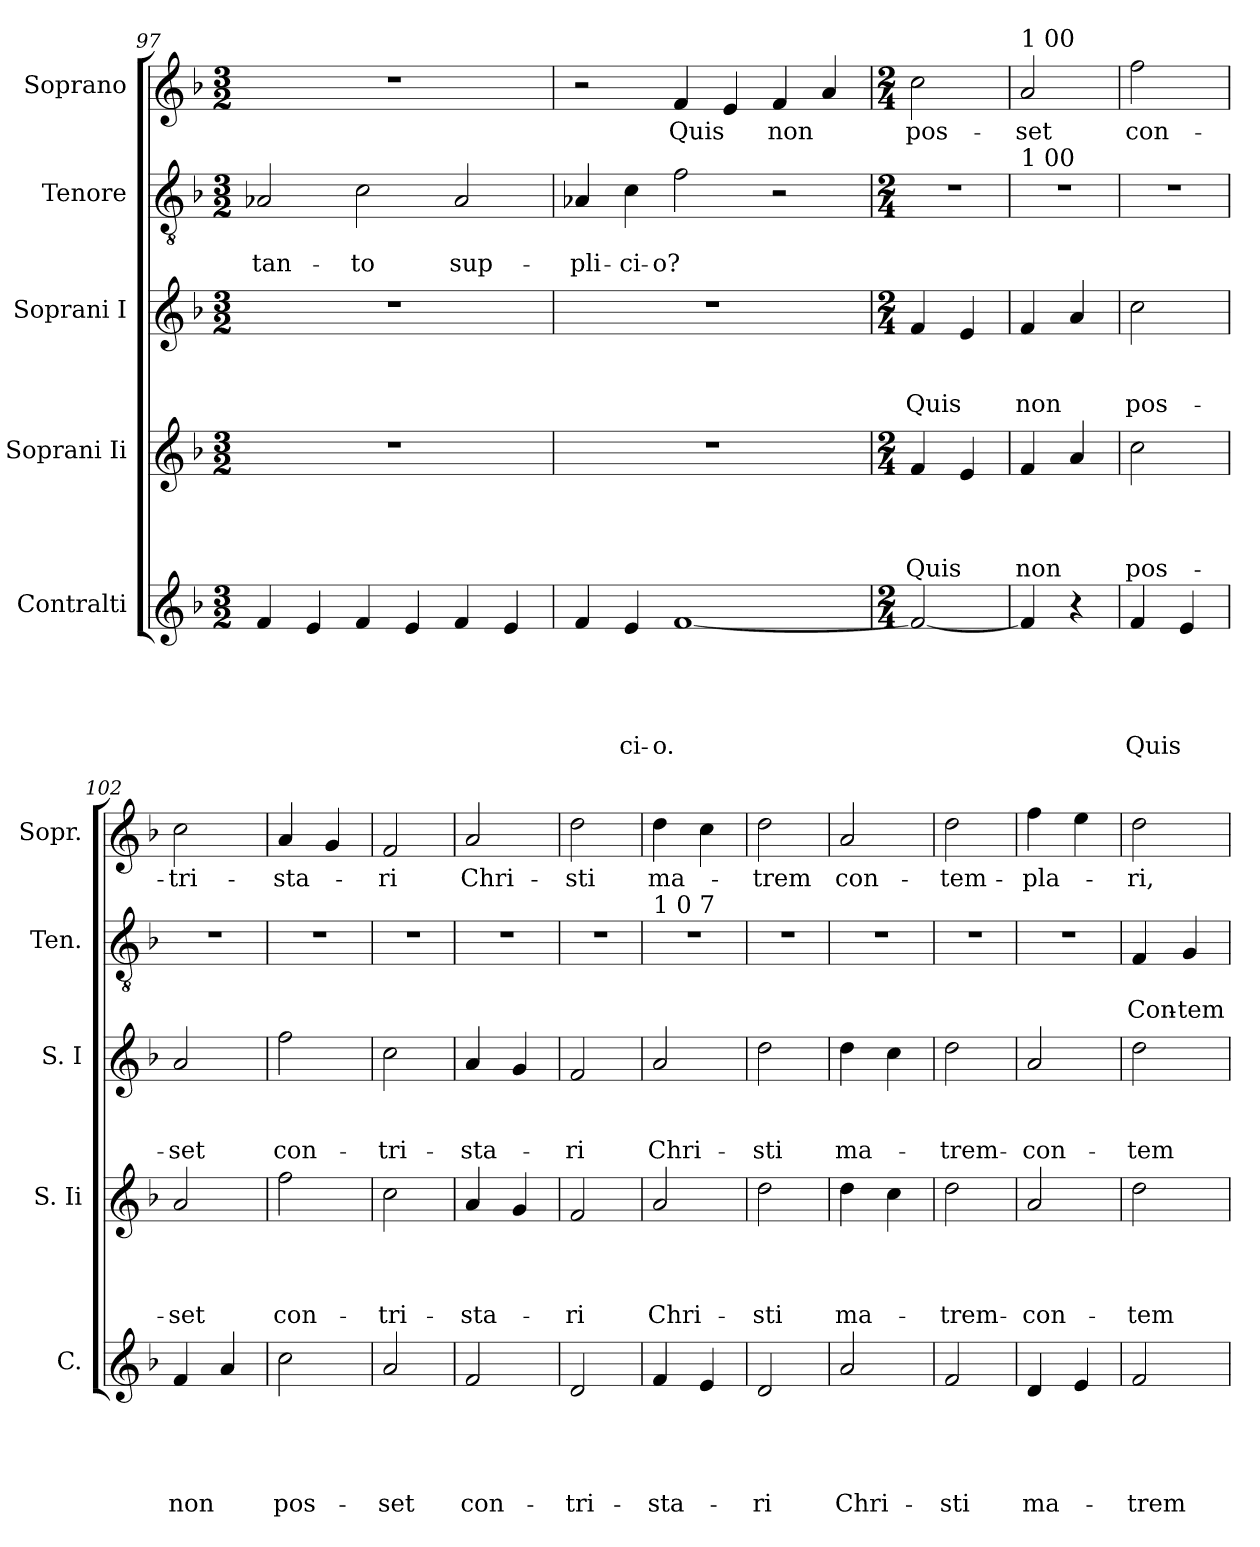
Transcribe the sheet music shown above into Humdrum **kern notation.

**kern	**text	**text	**text	**text	**text	**kern	**text	**text	**text	**text	**kern	**text	**text	**text	**kern	**text	**text	**kern	**text
*part5	*part5	*part5	*part5	*part5	*part5	*part4	*part4	*part4	*part4	*part4	*part3	*part3	*part3	*part3	*part2	*part2	*part2	*part1	*part1
*staff5	*staff5	*staff5	*staff5	*staff5	*staff5	*staff4	*staff4	*staff4	*staff4	*staff4	*staff3	*staff3	*staff3	*staff3	*staff2	*staff2	*staff2	*staff1	*staff1
*I"Contralti	*	*	*	*	*	*I"Soprani Ii	*	*	*	*	*I"Soprani I	*	*	*	*I"Tenore	*	*	*I"Soprano	*
*I'C.	*	*	*	*	*	*I'S. Ii	*	*	*	*	*I'S. I	*	*	*	*I'Ten.	*	*	*I'Sopr.	*
*clefG2	*	*	*	*	*	*clefG2	*	*	*	*	*clefG2	*	*	*	*clefGv2	*	*	*clefG2	*
*k[b-]	*	*	*	*	*	*k[b-]	*	*	*	*	*k[b-]	*	*	*	*k[b-]	*	*	*k[b-]	*
*F:	*	*	*	*	*	*F:	*	*	*	*	*F:	*	*	*	*F:	*	*	*F:	*
*M3/2	*	*	*	*	*	*M3/2	*	*	*	*	*M3/2	*	*	*	*M3/2	*	*	*M3/2	*
=97	=97	=97	=97	=97	=97	=97	=97	=97	=97	=97	=97	=97	=97	=97	=97	=97	=97	=97	=97
!	!	!	!	!	!	!LO:N:vis=1	!	!	!	!	!LO:N:vis=1	!	!	!	!	!	!LO:LY:b	!LO:N:vis=1	!
4f/	.	.	.	.	.	1.r	.	.	.	.	1.r	.	.	.	2A-X/	.	tan-	1.r	.
4e/	.	.	.	.	.	.	.	.	.	.	.	.	.	.	.	.	.	.	.
!	!	!	!	!	!	!	!	!	!	!	!	!	!	!	!	!	!LO:LY:b	!	!
4f/	.	.	.	.	.	.	.	.	.	.	.	.	.	.	2c\	.	-to	.	.
4e/	.	.	.	.	.	.	.	.	.	.	.	.	.	.	.	.	.	.	.
!	!	!	!	!	!	!	!	!	!	!	!	!	!	!	!	!	!LO:LY:b	!	!
4f/	.	.	.	.	.	.	.	.	.	.	.	.	.	.	2A-/	.	sup-	.	.
4e/	.	.	.	.	.	.	.	.	.	.	.	.	.	.	.	.	.	.	.
=98	=98	=98	=98	=98	=98	=98	=98	=98	=98	=98	=98	=98	=98	=98	=98	=98	=98	=98	=98
!	!	!	!	!	!	!LO:N:vis=1	!	!	!	!	!LO:N:vis=1	!	!	!	!	!	!LO:LY:b	!	!
4f/	.	.	.	.	.	1.r	.	.	.	.	1.r	.	.	.	4A-X/	.	-pli-	2r	.
!	!	!	!	!	!LO:LY:b	!	!	!	!	!	!	!	!	!	!	!	!LO:LY:b	!	!
4e/	.	.	.	.	-ci-	.	.	.	.	.	.	.	.	.	4c\	.	-ci-	.	.
!	!	!	!	!	!LO:LY:b	!	!	!	!	!	!	!	!	!	!	!	!LO:LY:b	!	!LO:LY:b
[<1f	.	.	.	.	-o.	.	.	.	.	.	.	.	.	.	2f\	.	-o?	4f/	Quis
.	.	.	.	.	.	.	.	.	.	.	.	.	.	.	.	.	.	4e/	.
!	!	!	!	!	!	!	!	!	!	!	!	!	!	!	!	!	!	!	!LO:LY:b
.	.	.	.	.	.	.	.	.	.	.	.	.	.	.	2r	.	.	4f/	non
.	.	.	.	.	.	.	.	.	.	.	.	.	.	.	.	.	.	4a/	.
=99	=99	=99	=99	=99	=99	=99	=99	=99	=99	=99	=99	=99	=99	=99	=99	=99	=99	=99	=99
*M2/4	*	*	*	*	*	*M2/4	*	*	*	*	*M2/4	*	*	*	*M2/4	*	*	*M2/4	*
!	!	!	!	!	!	!	!	!	!	!LO:LY:b	!	!	!	!LO:LY:b	!LO:N:vis=1	!	!	!	!LO:LY:b
2f/_	.	.	.	.	.	4f/	.	.	.	Quis	4f/	.	.	Quis	2r	.	.	2cc\	pos-
.	.	.	.	.	.	4e/	.	.	.	.	4e/	.	.	.	.	.	.	.	.
!!LO:LB:g=z
=100	=100	=100	=100	=100	=100	=100	=100	=100	=100	=100	=100	=100	=100	=100	=100	=100	=100	=100	=100
!	!	!	!	!	!	!	!	!	!	!	!	!	!	!	!	!	!	!LO:TX:a:t=1 00	!
!	!	!	!	!	!	!	!	!	!	!	!	!	!	!	!LO:TX:a:t=1 00	!	!	!	!
!	!	!	!	!	!	!	!	!	!	!LO:LY:b	!	!	!	!LO:LY:b	!LO:N:vis=1	!	!	!	!LO:LY:b
4f/]	.	.	.	.	.	4f/	.	.	.	non	4f/	.	.	non	2r	.	.	2a/	-set
4r	.	.	.	.	.	4a/	.	.	.	.	4a/	.	.	.	.	.	.	.	.
=101	=101	=101	=101	=101	=101	=101	=101	=101	=101	=101	=101	=101	=101	=101	=101	=101	=101	=101	=101
!	!	!	!	!	!LO:LY:b	!	!	!	!	!LO:LY:b	!	!	!	!LO:LY:b	!LO:N:vis=1	!	!	!	!LO:LY:b
4f/	.	.	.	.	Quis	2cc\	.	.	.	pos-	2cc\	.	.	pos-	2r	.	.	2ff\	con-
4e/	.	.	.	.	.	.	.	.	.	.	.	.	.	.	.	.	.	.	.
=102	=102	=102	=102	=102	=102	=102	=102	=102	=102	=102	=102	=102	=102	=102	=102	=102	=102	=102	=102
!	!	!	!	!	!LO:LY:b	!	!	!	!	!LO:LY:b	!	!	!	!LO:LY:b	!LO:N:vis=1	!	!	!	!LO:LY:b
4f/	.	.	.	.	non	2a/	.	.	.	-set	2a/	.	.	-set	2r	.	.	2cc\	-tri-
4a/	.	.	.	.	.	.	.	.	.	.	.	.	.	.	.	.	.	.	.
=103	=103	=103	=103	=103	=103	=103	=103	=103	=103	=103	=103	=103	=103	=103	=103	=103	=103	=103	=103
!	!	!	!	!	!LO:LY:b	!	!	!	!	!LO:LY:b	!	!	!	!LO:LY:b	!LO:N:vis=1	!	!	!	!LO:LY:b
2cc\	.	.	.	.	pos-	2ff\	.	.	.	con-	2ff\	.	.	con-	2r	.	.	4a/	-sta-
.	.	.	.	.	.	.	.	.	.	.	.	.	.	.	.	.	.	4g/	.
=104	=104	=104	=104	=104	=104	=104	=104	=104	=104	=104	=104	=104	=104	=104	=104	=104	=104	=104	=104
!	!	!	!	!	!LO:LY:b	!	!	!	!	!LO:LY:b	!	!	!	!LO:LY:b	!LO:N:vis=1	!	!	!	!LO:LY:b
2a/	.	.	.	.	-set	2cc\	.	.	.	-tri-	2cc\	.	.	-tri-	2r	.	.	2f/	-ri
=105	=105	=105	=105	=105	=105	=105	=105	=105	=105	=105	=105	=105	=105	=105	=105	=105	=105	=105	=105
!	!	!	!	!	!LO:LY:b	!	!	!	!	!LO:LY:b	!	!	!	!LO:LY:b	!LO:N:vis=1	!	!	!	!LO:LY:b
2f/	.	.	.	.	con-	4a/	.	.	.	-sta-	4a/	.	.	-sta-	2r	.	.	2a/	Chri-
.	.	.	.	.	.	4g/	.	.	.	.	4g/	.	.	.	.	.	.	.	.
=106	=106	=106	=106	=106	=106	=106	=106	=106	=106	=106	=106	=106	=106	=106	=106	=106	=106	=106	=106
!	!	!	!	!	!LO:LY:b	!	!	!	!	!LO:LY:b	!	!	!	!LO:LY:b	!LO:N:vis=1	!	!	!	!LO:LY:b
2d/	.	.	.	.	-tri-	2f/	.	.	.	-ri	2f/	.	.	-ri	2r	.	.	2dd\	-sti
!!LO:PB:g=z
=107	=107	=107	=107	=107	=107	=107	=107	=107	=107	=107	=107	=107	=107	=107	=107	=107	=107	=107	=107
!	!	!	!	!	!	!	!	!	!	!	!	!	!	!	!LO:TX:a:t=1 0 7	!	!	!	!
!	!	!	!	!	!LO:LY:b	!	!	!	!	!LO:LY:b	!	!	!	!LO:LY:b	!LO:N:vis=1	!	!	!	!LO:LY:b
4f/	.	.	.	.	-sta-	2a/	.	.	.	Chri-	2a/	.	.	Chri-	2r	.	.	4dd\	ma-
4e/	.	.	.	.	.	.	.	.	.	.	.	.	.	.	.	.	.	4cc\	.
=108	=108	=108	=108	=108	=108	=108	=108	=108	=108	=108	=108	=108	=108	=108	=108	=108	=108	=108	=108
!	!	!	!	!	!LO:LY:b	!	!	!	!	!LO:LY:b	!	!	!	!LO:LY:b	!LO:N:vis=1	!	!	!	!LO:LY:b
2d/	.	.	.	.	-ri	2dd\	.	.	.	-sti	2dd\	.	.	-sti	2r	.	.	2dd\	-trem
=109	=109	=109	=109	=109	=109	=109	=109	=109	=109	=109	=109	=109	=109	=109	=109	=109	=109	=109	=109
!	!	!	!	!	!LO:LY:b	!	!	!	!	!LO:LY:b	!	!	!	!LO:LY:b	!LO:N:vis=1	!	!	!	!LO:LY:b
2a/	.	.	.	.	Chri-	4dd\	.	.	.	ma-	4dd\	.	.	ma-	2r	.	.	2a/	con-
.	.	.	.	.	.	4cc\	.	.	.	.	4cc\	.	.	.	.	.	.	.	.
=110	=110	=110	=110	=110	=110	=110	=110	=110	=110	=110	=110	=110	=110	=110	=110	=110	=110	=110	=110
!	!	!	!	!	!LO:LY:b	!	!	!	!	!LO:LY:b	!	!	!	!LO:LY:b	!LO:N:vis=1	!	!	!	!LO:LY:b
2f/	.	.	.	.	-sti	2dd\	.	.	.	-trem-	2dd\	.	.	-trem-	2r	.	.	2dd\	-tem-
=111	=111	=111	=111	=111	=111	=111	=111	=111	=111	=111	=111	=111	=111	=111	=111	=111	=111	=111	=111
!	!	!	!	!	!LO:LY:b	!	!	!	!	!LO:LY:b	!	!	!	!LO:LY:b	!LO:N:vis=1	!	!	!	!LO:LY:b
4d/	.	.	.	.	ma-	2a/	.	.	.	-con-	2a/	.	.	-con-	2r	.	.	4ff\	-pla-
4e/	.	.	.	.	.	.	.	.	.	.	.	.	.	.	.	.	.	4ee\	.
=112	=112	=112	=112	=112	=112	=112	=112	=112	=112	=112	=112	=112	=112	=112	=112	=112	=112	=112	=112
!	!	!	!	!	!LO:LY:b	!	!	!	!	!LO:LY:b	!	!	!	!LO:LY:b	!	!	!LO:LY:b	!	!LO:LY:b
2f/	.	.	.	.	-trem	2dd\	.	.	.	-tem-	2dd\	.	.	-tem-	4F/	.	Con-	2dd\	-ri,
!	!	!	!	!	!	!	!	!	!	!	!	!	!	!	!	!	!LO:LY:b	!	!
.	.	.	.	.	.	.	.	.	.	.	.	.	.	.	4G/	.	-tem-	.	.
=	=	=	=	=	=	=	=	=	=	=	=	=	=	=	=	=	=	=	=
*-	*-	*-	*-	*-	*-	*-	*-	*-	*-	*-	*-	*-	*-	*-	*-	*-	*-	*-	*-
